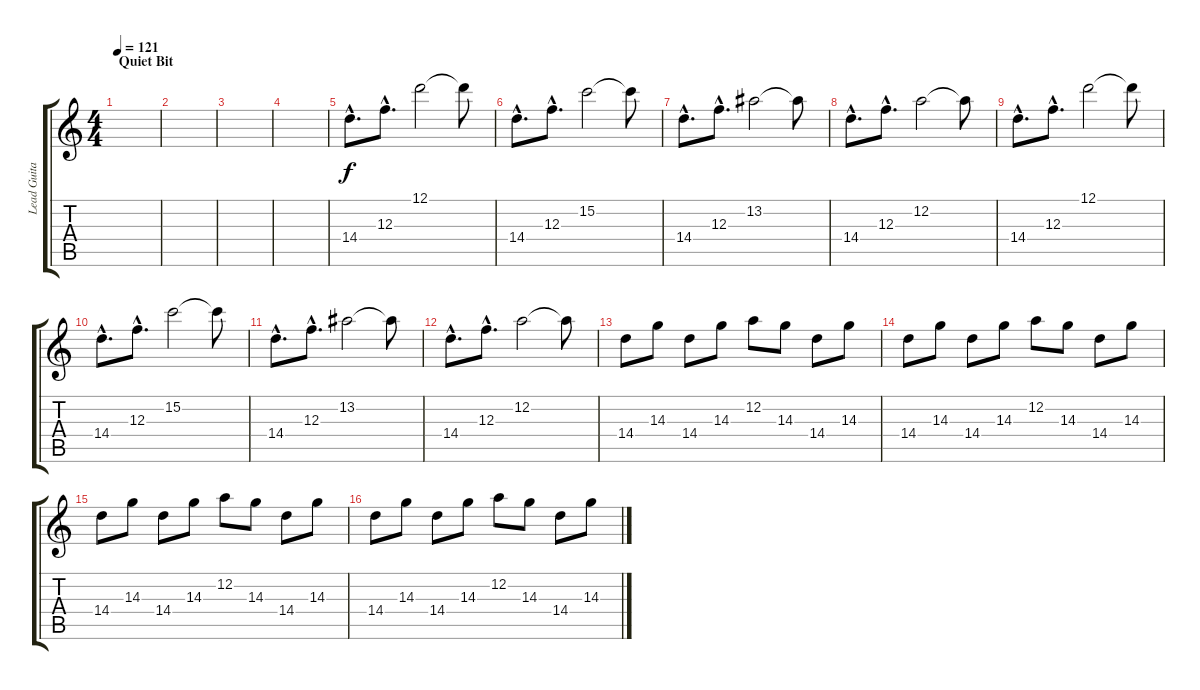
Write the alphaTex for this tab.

\track ("Lead Guitar" "Lead Guita") {instrument distortionguitar}
\staff {score tabs}
\tuning (D4 A3 F3 C3 G2 D2) {hide}
\ts (4 4)
\section ("" "Quiet Bit")
\tempo 121
\clef g2
\ks c
|
|
|
|
14.4{hac}.8{d volume 13 instrument electricguitarclean} 12.3{hac}.8{d} 12.1.2 12.1{t}.8 |
14.4{hac}.8{d} 12.3{hac}.8{d} 15.2.2 15.2{t}.8 |
14.4{hac}.8{d} 12.3{hac}.8{d} 13.2.2 13.2{t}.8 |
14.4{hac}.8{d} 12.3{hac}.8{d} 12.2.2 12.2{t}.8 |
14.4{hac}.8{d} 12.3{hac}.8{d} 12.1.2 12.1{t}.8 |
14.4{hac}.8{d} 12.3{hac}.8{d} 15.2.2 15.2{t}.8 |
14.4{hac}.8{d} 12.3{hac}.8{d} 13.2.2 13.2{t}.8 |
14.4{hac}.8{d} 12.3{hac}.8{d} 12.2.2 12.2{t}.8 |
14.4.8 14.3.8 14.4.8 14.3.8 12.2.8 14.3.8 14.4.8 14.3.8 |
14.4.8 14.3.8 14.4.8 14.3.8 12.2.8 14.3.8 14.4.8 14.3.8 |
14.4.8 14.3.8 14.4.8 14.3.8 12.2.8 14.3.8 14.4.8 14.3.8 |
14.4.8 14.3.8 14.4.8 14.3.8 12.2.8 14.3.8 14.4.8 14.3.8
